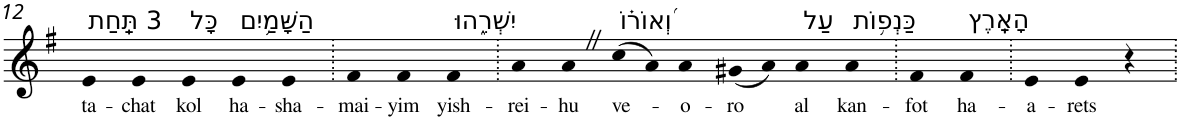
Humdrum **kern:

**kern	**text
*part1	*part1
*staff1	*staff1
*I"Piano	*
*I'Pno	*
!!LO:PB:g=z
*clefG2	*
*k[f#]	*
*G:	*
=12	=12
!LO:TX:a:t=3 תַּֽחַת	!
!	!LO:LY:b
4e	ta-
!	!LO:LY:b
4e	-chat
!LO:TX:a:t=כָּל	!
!	!LO:LY:b
4e	kol
!LO:TX:a:t=הַשָּׁמַ֥יִם	!
!	!LO:LY:b
4e	ha-
!	!LO:LY:b
4e	-sha-
=13.	=13.
!	!LO:LY:b
4f#	-mai-
!	!LO:LY:b
4f#	-yim
!LO:TX:a:t=יִשְׁרֵ֑הוּ	!
!	!LO:LY:b
4f#	yish-
=14.	=14.
!	!LO:LY:b
4a	-rei-
!	!LO:LY:b
4aZ	-hu
!LO:TX:a:t=וְ֝אוֹר֗וֹ	!
!	!LO:LY:b
(8cc	ve-
8a)	.
!	!LO:LY:b
4a	-o-
!	!LO:LY:b
(8g#X	-ro
8a)	.
!LO:TX:a:t=עַל	!
!	!LO:LY:b
4a	al
!LO:TX:a:t=כַּנְפ֥וֹת	!
!	!LO:LY:b
4a	kan-
=15.	=15.
!	!LO:LY:b
4f#	-fot
!LO:TX:a:t=הָאָֽרֶץ	!
!	!LO:LY:b
4f#	ha-
=16.	=16.
!	!LO:LY:b
4e	-a-
!	!LO:LY:b
4e	-rets
4r	.
=.	=.
*-	*-
